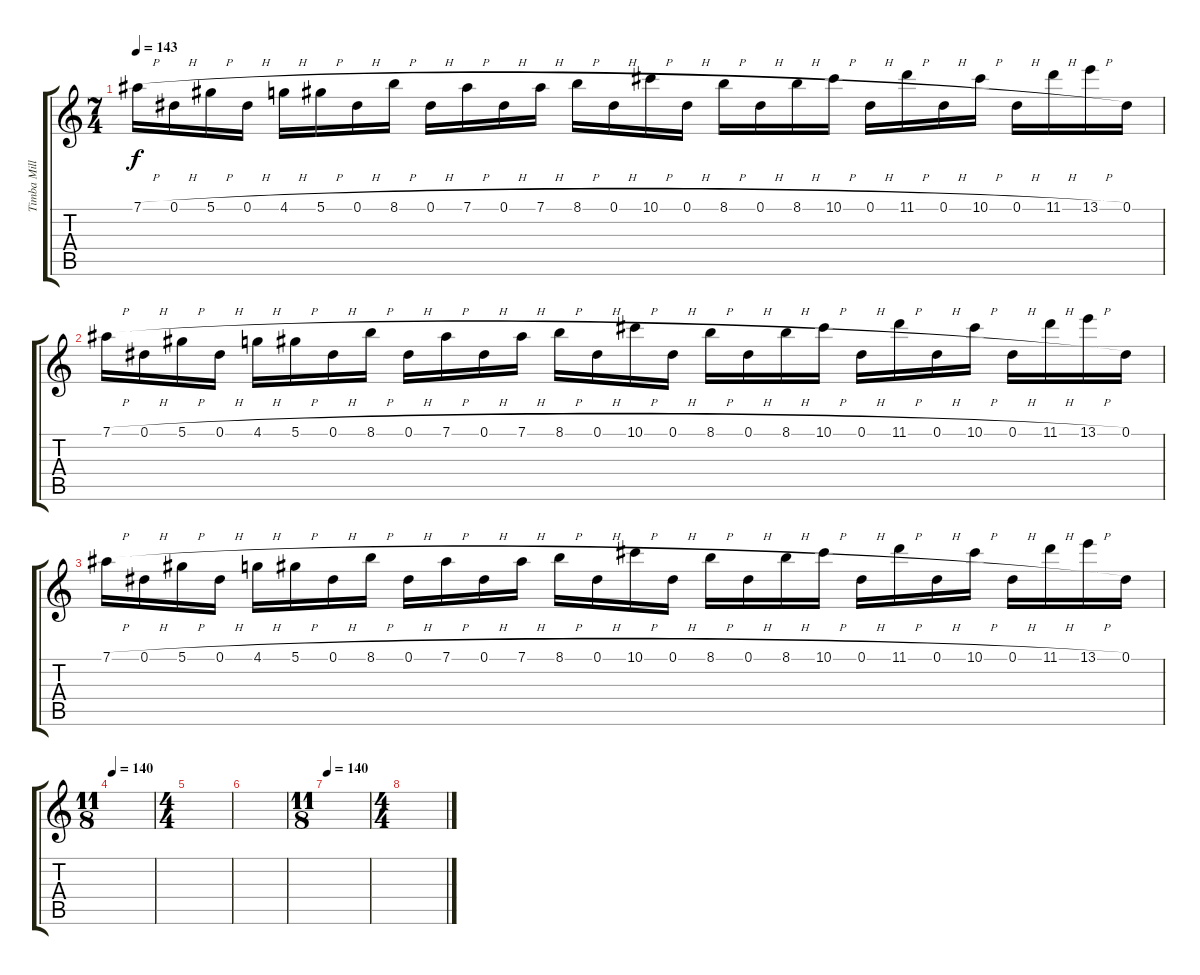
\track ("Timba Millar" "Timba Mill") {mute instrument overdrivenguitar}
\staff {score tabs}
\tuning (Eb4 Bb3 Gb3 Db3 Ab2 Eb2) {hide}
\ts (7 4)
\tempo 143
\clef g2
\ks c
7.1{h}.16{dy f} 0.1{h}.16 5.1{h}.16 0.1{h}.16 4.1{h}.16 5.1{h}.16 0.1{h}.16 8.1{h}.16 0.1{h}.16 7.1{h}.16 0.1{h}.16 7.1{h}.16 8.1{h}.16 0.1{h}.16 10.1{h}.16 0.1{h}.16 8.1{h}.16 0.1{h}.16 8.1{h}.16 10.1{h}.16 0.1{h}.16 11.1{h}.16 0.1{h}.16 10.1{h}.16 0.1{h}.16 11.1{h}.16 13.1{h}.16 0.1.16 |
7.1{h}.16 0.1{h}.16 5.1{h}.16 0.1{h}.16 4.1{h}.16 5.1{h}.16 0.1{h}.16 8.1{h}.16 0.1{h}.16 7.1{h}.16 0.1{h}.16 7.1{h}.16 8.1{h}.16 0.1{h}.16 10.1{h}.16 0.1{h}.16 8.1{h}.16 0.1{h}.16 8.1{h}.16 10.1{h}.16 0.1{h}.16 11.1{h}.16 0.1{h}.16 10.1{h}.16 0.1{h}.16 11.1{h}.16 13.1{h}.16 0.1.16 |
7.1{h}.16 0.1{h}.16 5.1{h}.16 0.1{h}.16 4.1{h}.16 5.1{h}.16 0.1{h}.16 8.1{h}.16 0.1{h}.16 7.1{h}.16 0.1{h}.16 7.1{h}.16 8.1{h}.16 0.1{h}.16 10.1{h}.16 0.1{h}.16 8.1{h}.16 0.1{h}.16 8.1{h}.16 10.1{h}.16 0.1{h}.16 11.1{h}.16 0.1{h}.16 10.1{h}.16 0.1{h}.16 11.1{h}.16 13.1{h}.16 0.1.16 |
\ts (11 8)
\tempo 140
|
\ts (4 4)
|
|
\ts (11 8)
\tempo 140
|
\ts (4 4)
